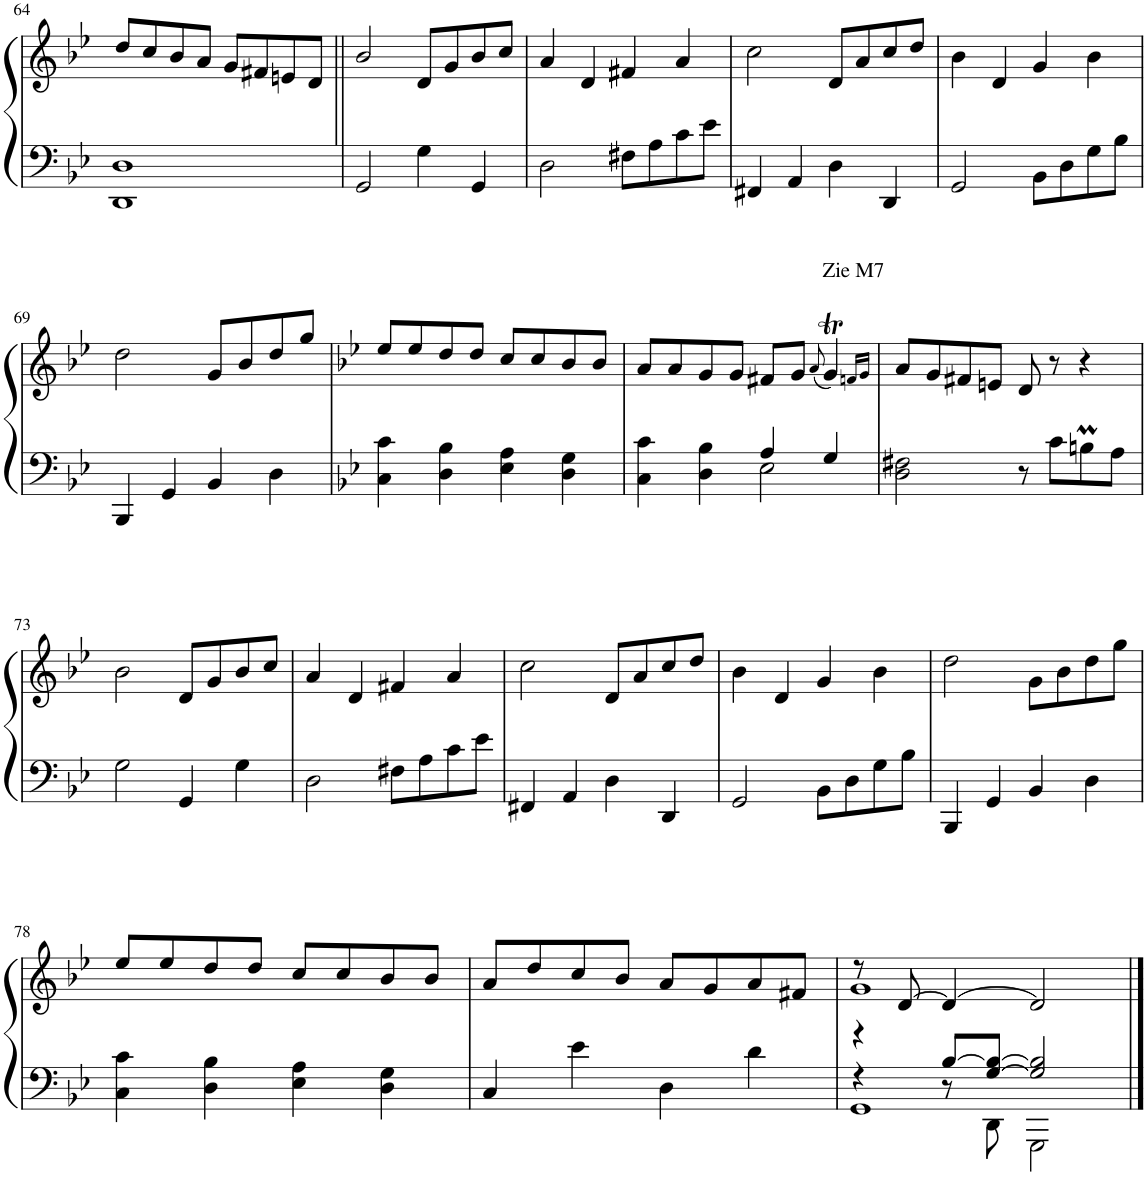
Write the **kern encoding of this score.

**kern	**kern
*part2	*part1
*staff2	*staff1
*I"Piano	*I"Piano
*I'Pno	*I'Pno
!!LO:PB:g=z
*clefF4	*clefG2
*k[b-e-]	*k[b-e-]
*M4/4	*
*met(c)	*
=64	=64
1DD 1D	8dd/L
.	8cc/
.	8b-/
.	8a/J
.	8g/L
.	8f#X/
.	8en/
.	8d/J
=65||	=65||
2GG/	2b-/
4G\	8d/L
.	8g/
4GG/	8b-/
.	8cc/J
=66	=66
2D\	4a/
.	4d/
8F#X\L	4f#X/
8A\	.
8c\	4a/
8e-\J	.
=67	=67
4FF#X/	2cc\
4AA/	.
4D\	8d/L
.	8a/
4DD/	8cc/
.	8dd/J
=68	=68
2GG/	4b-\
.	4d/
8BB-\L	4g/
8D\	.
8G\	4b-\
8B-\J	.
!!LO:LB:g=z
=69	=69
4BBB-/	2dd\
4GG/	.
4BB-/	8g/L
.	8b-/
4D\	8dd/
.	8gg/J
=70	=70
*k[b-e-]	*k[b-e-]
4C\ 4c\	8ee-/L
.	8ee-/
4D\ 4B-\	8dd/
.	8dd/J
4E-\ 4A\	8cc/L
.	8cc/
4D\ 4G\	8b-/
.	8b-/J
=71	=71
*^	*
4C\ 4c\	2ryy	8a/L
.	.	8a/
4D\ 4B-\	.	8g/
.	.	8g/J
4A/	2E-\	8f#X/L
.	.	8g/J
.	.	(8qa/
!	!	!LO:TX:a:t=Zie M7
4G/	.	4gT/)
*v	*v	*
.	16qfn/LL
.	16qg/JJ
=72	=72
*k[b-e-]	*k[b-e-]
2D\ 2F#X\	8a/L
.	8g/
.	8f#X/
.	8en/J
8r	8d/
8c\L	8r
8Bnm\	4r
8A\J	.
!!LO:LB:g=z
=73	=73
2G\	2b-\
4GG/	8d/L
.	8g/
4G\	8b-/
.	8cc/J
=74	=74
2D\	4a/
.	4d/
8F#X\L	4f#X/
8A\	.
8c\	4a/
8e-\J	.
=75	=75
4FF#X/	2cc\
4AA/	.
4D\	8d/L
.	8a/
4DD/	8cc/
.	8dd/J
=76	=76
2GG/	4b-\
.	4d/
8BB-\L	4g/
8D\	.
8G\	4b-\
8B-\J	.
=77	=77
4BBB-/	2dd\
4GG/	.
4BB-/	8g\L
.	8b-\
4D\	8dd\
.	8gg\J
!!LO:LB:g=z
=78	=78
4C\ 4c\	8ee-/L
.	8ee-/
4D\ 4B-\	8dd/
.	8dd/J
4E-\ 4A\	8cc/L
.	8cc/
4D\ 4G\	8b-/
.	8b-/J
=79	=79
4C/	8a/L
.	8dd/
4e-\	8cc/
.	8b-/J
4D\	8a/L
.	8g/
4d\	8a/
.	8f#X/J
=80	=80
*^	*^
*	*^	*	*
4r	4r	1GG	8r	1g
.	.	.	[8d/	.
[8B-/L	8r	.	4d/_	.
[8G/ 8B-/_J	8DD\	.	.	.
2G/] 2B-/]	2GGG\	.	2d/]	.
*v	*v	*v	*	*
*	*v	*v
==	==
*-	*-
